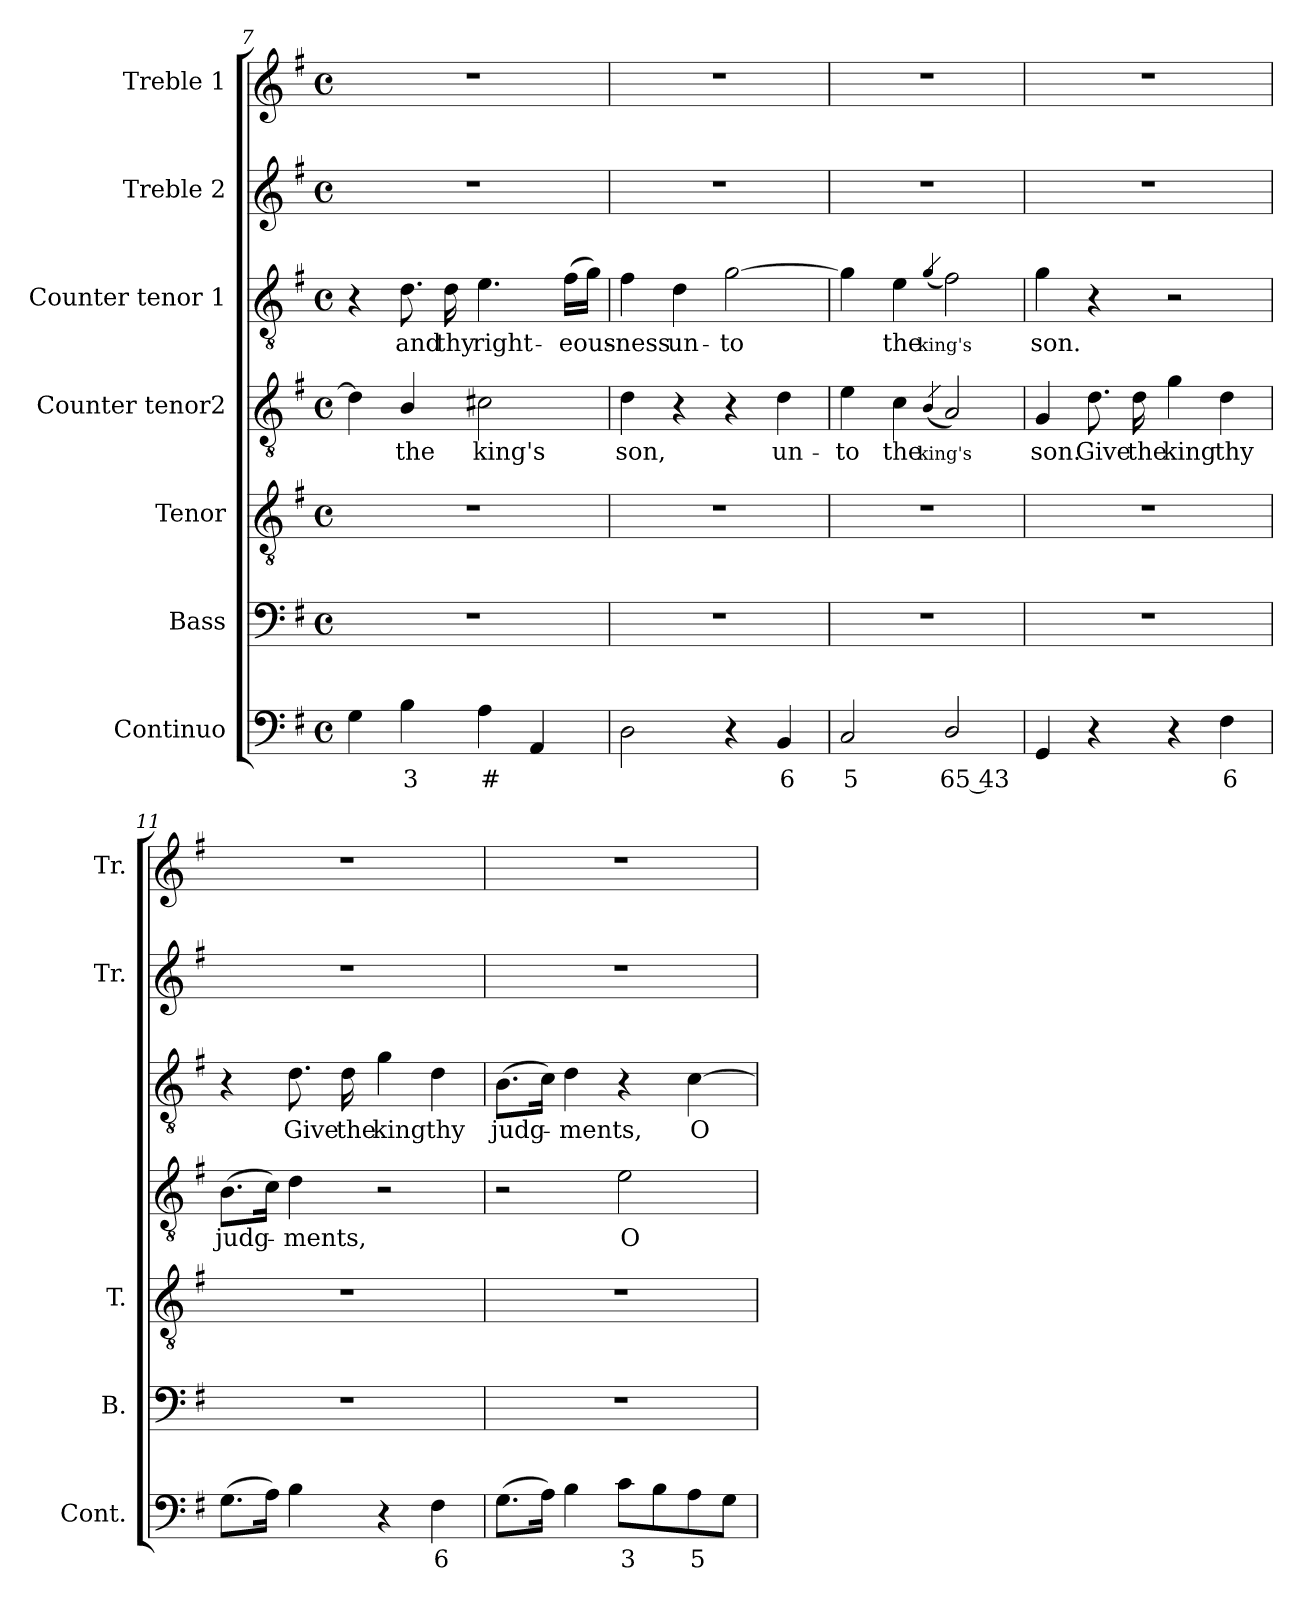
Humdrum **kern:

**kern	**text	**kern	**kern	**kern	**text	**kern	**text	**kern	**kern
*part7	*part7	*part6	*part5	*part4	*part4	*part3	*part3	*part2	*part1
*staff7	*staff7	*staff6	*staff5	*staff4	*staff4	*staff3	*staff3	*staff2	*staff1
*I"Continuo	*	*I"Bass	*I"Tenor	*I"Counter tenor2	*	*I"Counter tenor 1	*	*I"Treble 2	*I"Treble 1
*I'Cont.	*	*I'B.	*I'T.	*	*	*	*	*I'Tr.	*I'Tr.
!!LO:LB:g=z
*clefF4	*	*clefF4	*clefGv2	*clefGv2	*	*clefGv2	*	*clefG2	*clefG2
*	*	*	*ITrd7c12	*ITrd7c12	*	*ITrd7c12	*	*	*
*k[f#]	*	*k[f#]	*k[f#]	*k[f#]	*	*k[f#]	*	*k[f#]	*k[f#]
*G:	*	*G:	*G:	*G:	*	*G:	*	*G:	*G:
*M4/4	*	*M4/4	*M4/4	*M4/4	*	*M4/4	*	*M4/4	*M4/4
*met(c)	*	*met(c)	*met(c)	*met(c)	*	*met(c)	*	*met(c)	*met(c)
=7	=7	=7	=7	=7	=7	=7	=7	=7	=7
4Gi\	.	1r	1r	4Di\]	.	4r	.	1r	1r
!	!LO:LY:b:color=#000000	!	!	!	!	!	!	!	!
!	!	!	!	!	!LO:LY:b:color=#000000	!	!	!	!
!	!	!	!	!	!	!	!LO:LY:b:color=#000000	!	!
4Bi\	3	.	.	4BBi/	the	8.Di\	and	.	.
!	!	!	!	!	!	!	!LO:LY:b:color=#000000	!	!
.	.	.	.	.	.	16Di\	thy	.	.
!	!LO:LY:b:color=#000000	!	!	!	!	!	!	!	!
!	!	!	!	!	!LO:LY:b:color=#000000	!	!	!	!
!	!	!	!	!	!	!	!LO:LY:b:color=#000000	!	!
4Ai\	#	.	.	2C#Xi\	king's	4.Ei\	right-	.	.
4AAi/	.	.	.	.	.	.	.	.	.
!	!	!	!	!	!	!	!LO:LY:b:color=#000000	!	!
.	.	.	.	.	.	(16F#i\LL	-eous-	.	.
.	.	.	.	.	.	16Gi\JJ)	.	.	.
=8	=8	=8	=8	=8	=8	=8	=8	=8	=8
!	!	!	!	!	!LO:LY:b:color=#000000	!	!	!	!
!	!	!	!	!	!	!	!LO:LY:b:color=#000000	!	!
2Di\	.	1r	1r	4Di\	son,	4F#i\	-ness	1r	1r
!	!	!	!	!	!	!	!LO:LY:b:color=#000000	!	!
.	.	.	.	4r	.	4Di\	un-	.	.
!	!	!	!	!	!	!	!LO:LY:b:color=#000000	!	!
4r	.	.	.	4r	.	[2Gi\	-to	.	.
!	!LO:LY:b:color=#000000	!	!	!	!	!	!	!	!
!	!	!	!	!	!LO:LY:b:color=#000000	!	!	!	!
4BBi/	6	.	.	4Di\	un-	.	.	.	.
=9	=9	=9	=9	=9	=9	=9	=9	=9	=9
!	!LO:LY:b:color=#000000	!	!	!	!	!	!	!	!
!	!	!	!	!	!LO:LY:b:color=#000000	!	!	!	!
2Ci/	5	1r	1r	4Ei\	-to	4Gi\]	.	1r	1r
!	!	!	!	!	!LO:LY:b:color=#000000	!	!	!	!
!	!	!	!	!	!	!	!LO:LY:b:color=#000000	!	!
.	.	.	.	4Ci\	the	4Ei\	the	.	.
!	!	!	!	!	!	!	!LO:LY:b:color=#000000	!	!
!	!	!	!	!	!LO:LY:b:color=#000000	!	!	!	!
.	.	.	.	(4qBBi/	king's	(4qGi/	king's	.	.
!	!LO:LY:b:color=#000000	!	!	!	!	!	!	!	!
2Di/	65 43	.	.	2AAi/)	.	2F#i\)	.	.	.
=10	=10	=10	=10	=10	=10	=10	=10	=10	=10
!	!	!	!	!	!LO:LY:b:color=#000000	!	!	!	!
!	!	!	!	!	!	!	!LO:LY:b:color=#000000	!	!
4GGi/	.	1r	1r	4GGi/	son.	4Gi\	son.	1r	1r
!	!	!	!	!	!LO:LY:b:color=#000000	!	!	!	!
4r	.	.	.	8.Di\	Give	4r	.	.	.
!	!	!	!	!	!LO:LY:b:color=#000000	!	!	!	!
.	.	.	.	16Di\	the	.	.	.	.
!	!	!	!	!	!LO:LY:b:color=#000000	!	!	!	!
4r	.	.	.	4Gi\	king	2r	.	.	.
!	!LO:LY:b:color=#000000	!	!	!	!	!	!	!	!
!	!	!	!	!	!LO:LY:b:color=#000000	!	!	!	!
4F#i\	6	.	.	4Di\	thy	.	.	.	.
=11	=11	=11	=11	=11	=11	=11	=11	=11	=11
!	!	!	!	!	!LO:LY:b:color=#000000	!	!	!	!
(8.Gi\L	.	1r	1r	(8.BBi\L	judg-	4r	.	1r	1r
16Ai\Jk)	.	.	.	16Ci\Jk)	.	.	.	.	.
!	!	!	!	!	!LO:LY:b:color=#000000	!	!	!	!
!	!	!	!	!	!	!	!LO:LY:b:color=#000000	!	!
4Bi\	.	.	.	4Di\	-ments,	8.Di\	Give	.	.
!	!	!	!	!	!	!	!LO:LY:b:color=#000000	!	!
.	.	.	.	.	.	16Di\	the	.	.
!	!	!	!	!	!	!	!LO:LY:b:color=#000000	!	!
4r	.	.	.	2r	.	4Gi\	king	.	.
!	!LO:LY:b:color=#000000	!	!	!	!	!	!	!	!
!	!	!	!	!	!	!	!LO:LY:b:color=#000000	!	!
4F#i\	6	.	.	.	.	4Di\	thy	.	.
!!LO:LB:g=z
=12	=12	=12	=12	=12	=12	=12	=12	=12	=12
!	!	!	!	!	!	!	!LO:LY:b:color=#000000	!	!
(8.Gi\L	.	1r	1r	2r	.	(8.BBi\L	judg-	1r	1r
16Ai\Jk)	.	.	.	.	.	16Ci\Jk)	.	.	.
!	!	!	!	!	!	!	!LO:LY:b:color=#000000	!	!
4Bi\	.	.	.	.	.	4Di\	-ments,	.	.
!	!LO:LY:b:color=#000000	!	!	!	!	!	!	!	!
!	!	!	!	!	!LO:LY:b:color=#000000	!	!	!	!
8ci\L	3	.	.	2Ei\	O	4r	.	.	.
8Bi\	.	.	.	.	.	.	.	.	.
!	!LO:LY:b:color=#000000	!	!	!	!	!	!	!	!
!	!	!	!	!	!	!	!LO:LY:b:color=#000000	!	!
8Ai\	5	.	.	.	.	[4Ci\	O	.	.
8Gi\J	.	.	.	.	.	.	.	.	.
=	=	=	=	=	=	=	=	=	=
*-	*-	*-	*-	*-	*-	*-	*-	*-	*-
